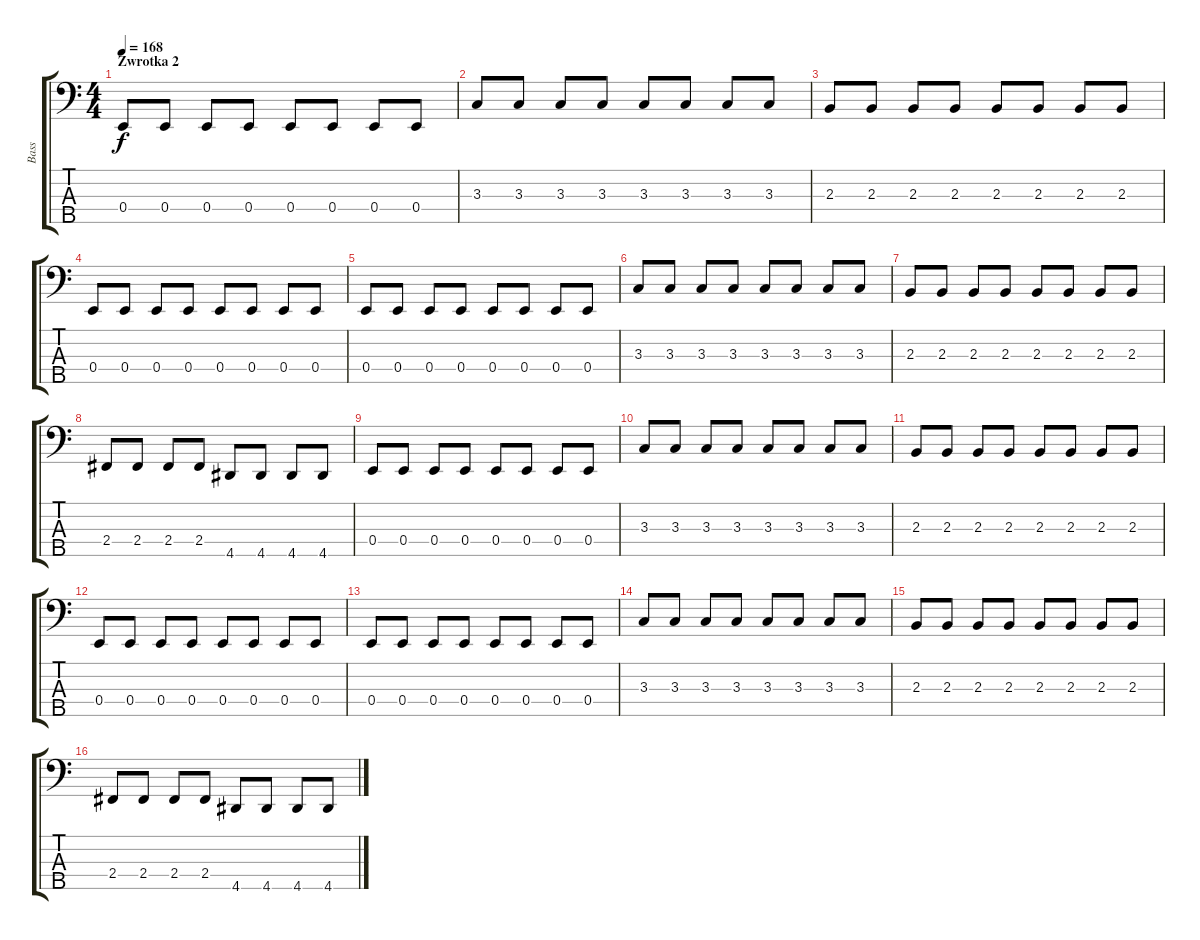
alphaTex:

\track ("Bass" "Bass") {instrument electricbassfinger}
\staff {score tabs}
\tuning (G2 D2 A1 E1 B0) {hide}
\ts (4 4)
\section ("" "Zwrotka 2")
\tempo 168
\clef f4
\ks c
0.4.8{dy f} 0.4.8 0.4.8 0.4.8 0.4.8 0.4.8 0.4.8 0.4.8 |
3.3.8 3.3.8 3.3.8 3.3.8 3.3.8 3.3.8 3.3.8 3.3.8 |
2.3.8 2.3.8 2.3.8 2.3.8 2.3.8 2.3.8 2.3.8 2.3.8 |
0.4.8 0.4.8 0.4.8 0.4.8 0.4.8 0.4.8 0.4.8 0.4.8 |
0.4.8 0.4.8 0.4.8 0.4.8 0.4.8 0.4.8 0.4.8 0.4.8 |
3.3.8 3.3.8 3.3.8 3.3.8 3.3.8 3.3.8 3.3.8 3.3.8 |
2.3.8 2.3.8 2.3.8 2.3.8 2.3.8 2.3.8 2.3.8 2.3.8 |
2.4.8 2.4.8 2.4.8 2.4.8 4.5.8 4.5.8 4.5.8 4.5.8 |
0.4.8 0.4.8 0.4.8 0.4.8 0.4.8 0.4.8 0.4.8 0.4.8 |
3.3.8 3.3.8 3.3.8 3.3.8 3.3.8 3.3.8 3.3.8 3.3.8 |
2.3.8 2.3.8 2.3.8 2.3.8 2.3.8 2.3.8 2.3.8 2.3.8 |
0.4.8 0.4.8 0.4.8 0.4.8 0.4.8 0.4.8 0.4.8 0.4.8 |
0.4.8 0.4.8 0.4.8 0.4.8 0.4.8 0.4.8 0.4.8 0.4.8 |
3.3.8 3.3.8 3.3.8 3.3.8 3.3.8 3.3.8 3.3.8 3.3.8 |
2.3.8 2.3.8 2.3.8 2.3.8 2.3.8 2.3.8 2.3.8 2.3.8 |
2.4.8 2.4.8 2.4.8 2.4.8 4.5.8 4.5.8 4.5.8 4.5.8
